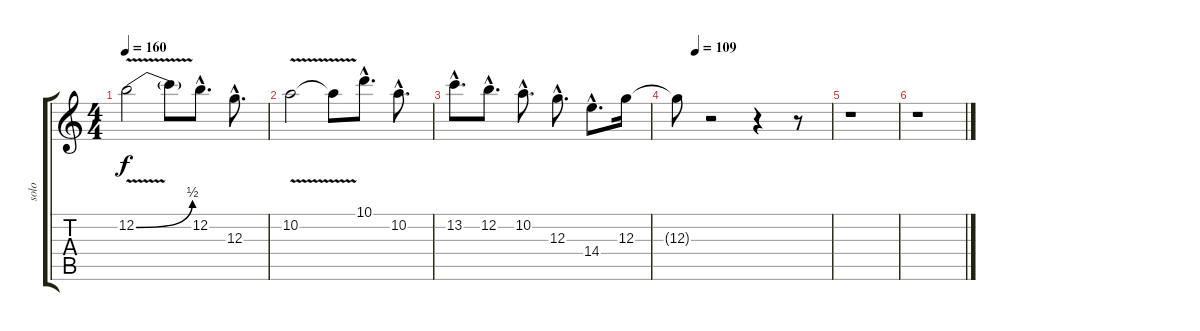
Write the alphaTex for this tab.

\track ("solo" "solo") {instrument distortionguitar}
\staff {score tabs}
\tuning (E4 B3 G3 D3 A2 E2) {hide}
\ts (4 4)
\tempo 160
\clef g2
\ks c
12.2{be (bend 0 0 60 2) v}.2{dy f} 12.2{t}.8 12.2{hac}.8{d} 12.3{hac}.8{d} |
10.2{v}.2 10.2{t}.8 10.1{hac}.8{d} 10.2{hac}.8{d} |
13.2{hac}.8{d} 12.2{hac}.8{d} 10.2{hac}.8{d} 12.3{hac}.8{d} 14.4{hac}.8{d} 12.3.16 |
\tempo (109 0.125)
12.3{t}.8 r.2 r.4 r.8 |
r.1 |
r.1
